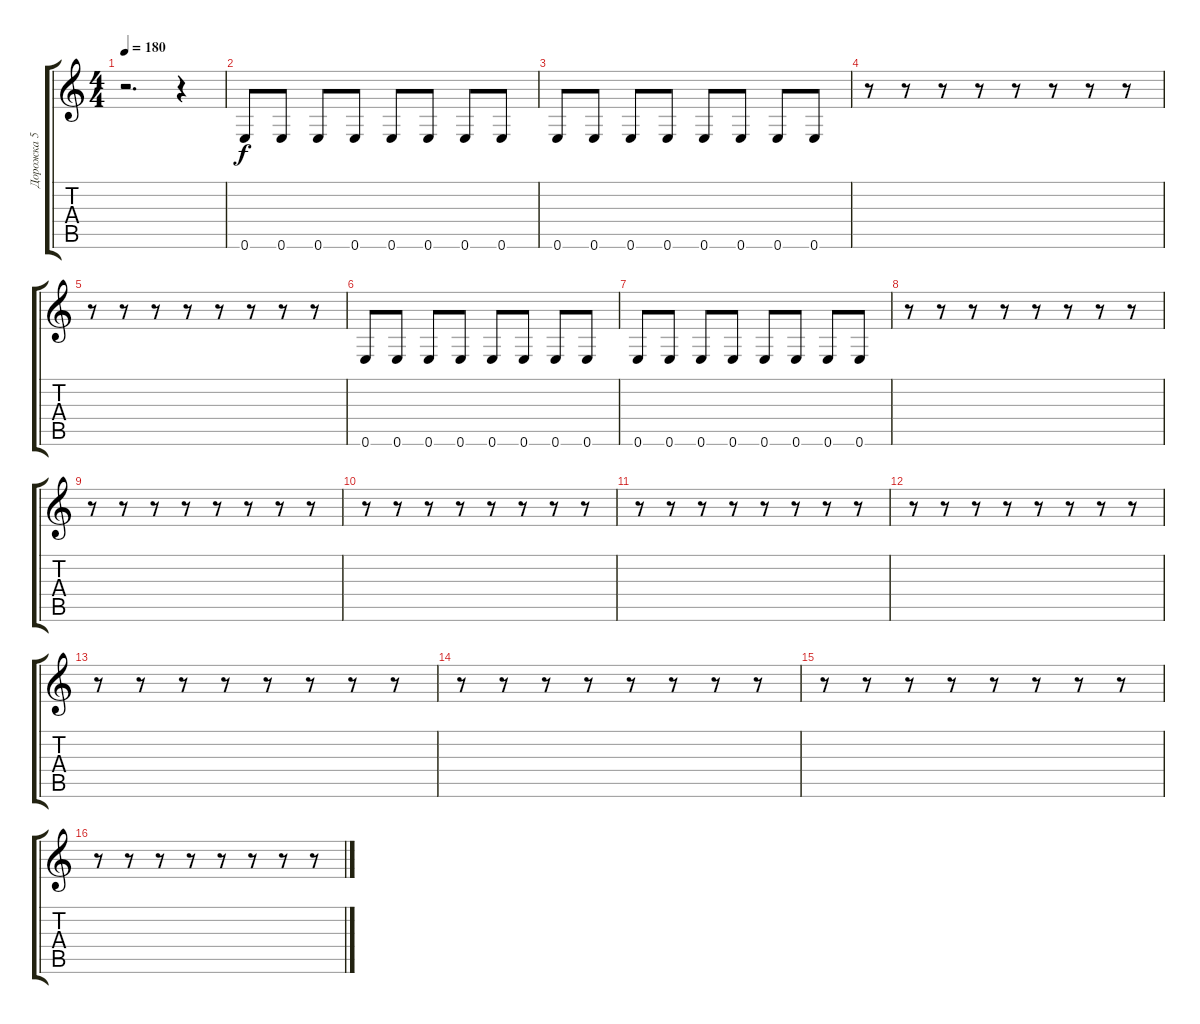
\track ("Дорожка 5" "Дорожка 5") {instrument electricbasspick}
\staff {score tabs}
\tuning (E4 B3 G3 D3 A2 E2) {hide}
\ts (4 4)
\tempo 180
\clef g2
\ks c
r.2{d dy f} r.4 |
0.6.8 0.6.8 0.6.8 0.6.8 0.6.8 0.6.8 0.6.8 0.6.8 |
0.6.8 0.6.8 0.6.8 0.6.8 0.6.8 0.6.8 0.6.8 0.6.8 |
r.8 r.8 r.8 r.8 r.8 r.8 r.8 r.8 |
r.8 r.8 r.8 r.8 r.8 r.8 r.8 r.8 |
0.6.8 0.6.8 0.6.8 0.6.8 0.6.8 0.6.8 0.6.8 0.6.8 |
0.6.8 0.6.8 0.6.8 0.6.8 0.6.8 0.6.8 0.6.8 0.6.8 |
r.8 r.8 r.8 r.8 r.8 r.8 r.8 r.8 |
r.8 r.8 r.8 r.8 r.8 r.8 r.8 r.8 |
r.8 r.8 r.8 r.8 r.8 r.8 r.8 r.8 |
r.8 r.8 r.8 r.8 r.8 r.8 r.8 r.8 |
r.8 r.8 r.8 r.8 r.8 r.8 r.8 r.8 |
r.8 r.8 r.8 r.8 r.8 r.8 r.8 r.8 |
r.8 r.8 r.8 r.8 r.8 r.8 r.8 r.8 |
r.8 r.8 r.8 r.8 r.8 r.8 r.8 r.8 |
r.8 r.8 r.8 r.8 r.8 r.8 r.8 r.8
